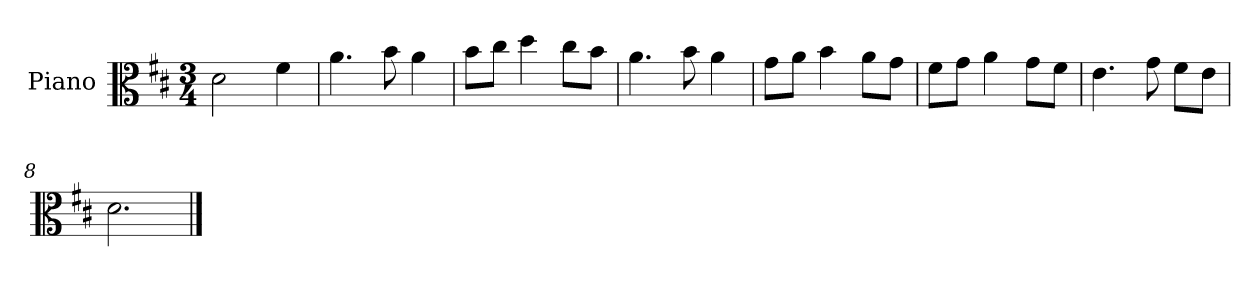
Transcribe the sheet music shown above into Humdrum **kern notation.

**kern
*part1
*staff1
*I"Piano
*I'Pno
*clefC3
*k[f#c#]
*M3/4
=1
2d\
4f#\
=2
4.a\
8b\
4a\
=3
8b\L
8cc#\J
4dd\
8cc#\L
8b\J
=4
4.a\
8b\
4a\
=5
8g\L
8a\J
4b\
8a\L
8g\J
=6
8f#\L
8g\J
4a\
8g\L
8f#\J
=7
4.e\
8g\
8f#\L
8e\J
=8
2.d\
==
*-
